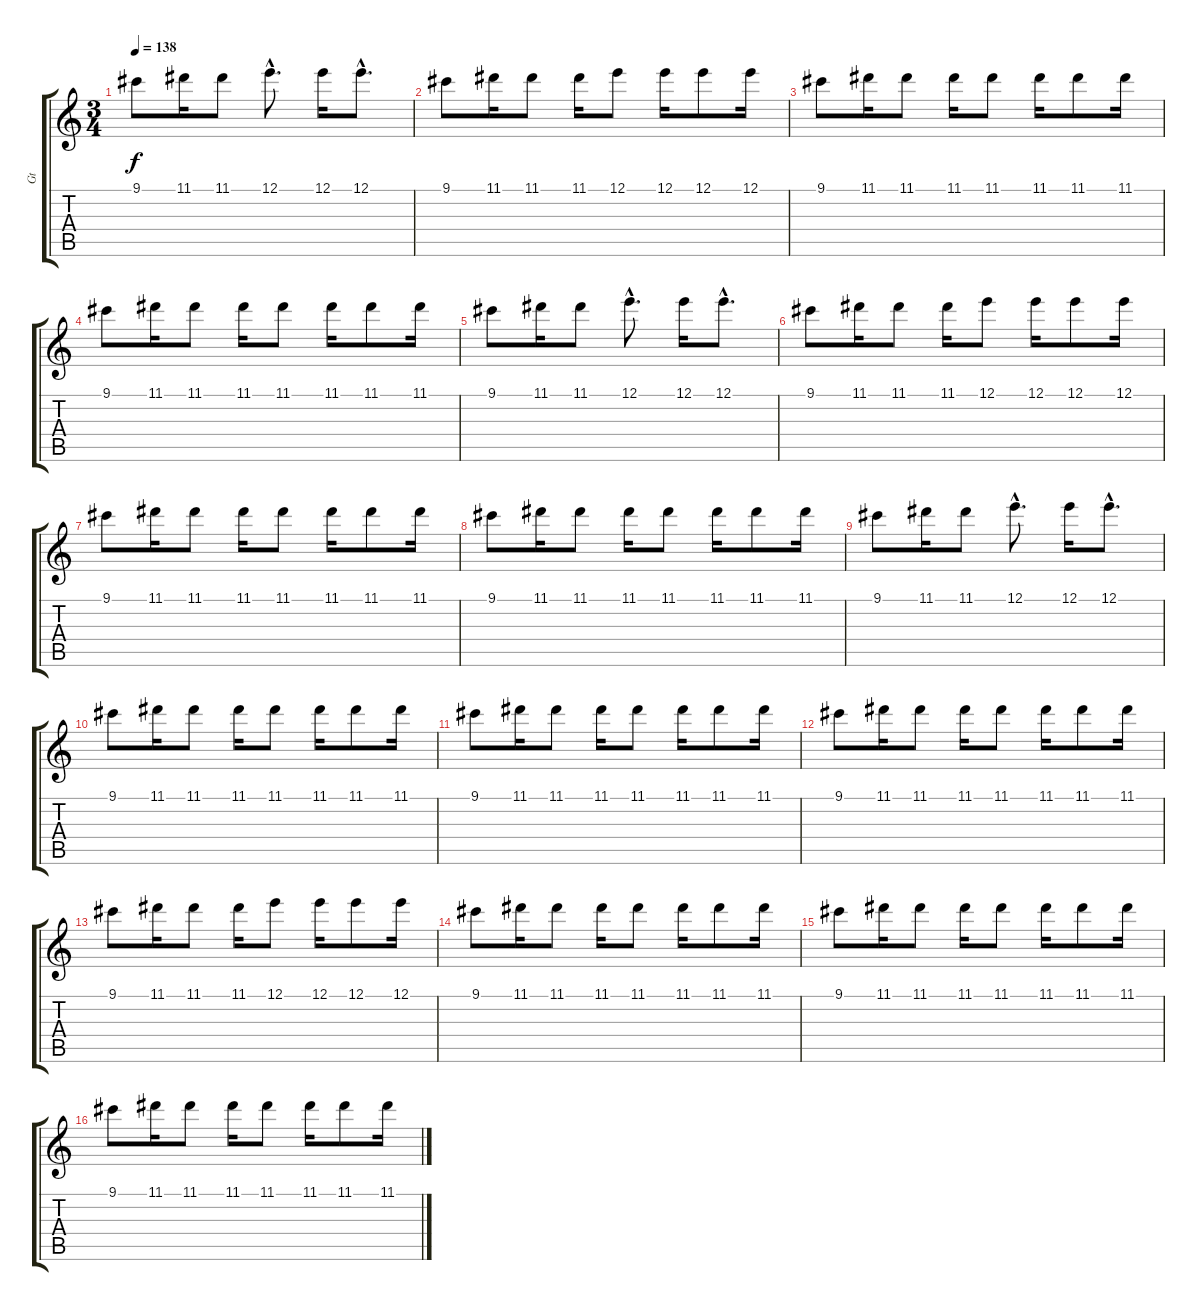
\track ("Gt" "Gt") {instrument electricguitarclean}
\staff {score tabs}
\tuning (E4 B3 G3 D3 A2 E2) {hide}
\ts (3 4)
\tempo 138
\clef g2
\ks c
9.1.8{dy f} 11.1.16 11.1.8 12.1{hac}.8{d} 12.1.16 12.1{hac}.8{d} |
9.1.8 11.1.16 11.1.8 11.1.16 12.1.8 12.1.16 12.1.8 12.1.16 |
9.1.8 11.1.16 11.1.8 11.1.16 11.1.8 11.1.16 11.1.8 11.1.16 |
9.1.8 11.1.16 11.1.8 11.1.16 11.1.8 11.1.16 11.1.8 11.1.16 |
9.1.8 11.1.16 11.1.8 12.1{hac}.8{d} 12.1.16 12.1{hac}.8{d} |
9.1.8 11.1.16 11.1.8 11.1.16 12.1.8 12.1.16 12.1.8 12.1.16 |
9.1.8 11.1.16 11.1.8 11.1.16 11.1.8 11.1.16 11.1.8 11.1.16 |
9.1.8 11.1.16 11.1.8 11.1.16 11.1.8 11.1.16 11.1.8 11.1.16 |
9.1.8 11.1.16 11.1.8 12.1{hac}.8{d} 12.1.16 12.1{hac}.8{d} |
9.1.8 11.1.16 11.1.8 11.1.16 11.1.8 11.1.16 11.1.8 11.1.16 |
9.1.8 11.1.16 11.1.8 11.1.16 11.1.8 11.1.16 11.1.8 11.1.16 |
9.1.8 11.1.16 11.1.8 11.1.16 11.1.8 11.1.16 11.1.8 11.1.16 |
9.1.8 11.1.16 11.1.8 11.1.16 12.1.8 12.1.16 12.1.8 12.1.16 |
9.1.8 11.1.16 11.1.8 11.1.16 11.1.8 11.1.16 11.1.8 11.1.16 |
9.1.8 11.1.16 11.1.8 11.1.16 11.1.8 11.1.16 11.1.8 11.1.16 |
9.1.8 11.1.16 11.1.8 11.1.16 11.1.8 11.1.16 11.1.8 11.1.16
